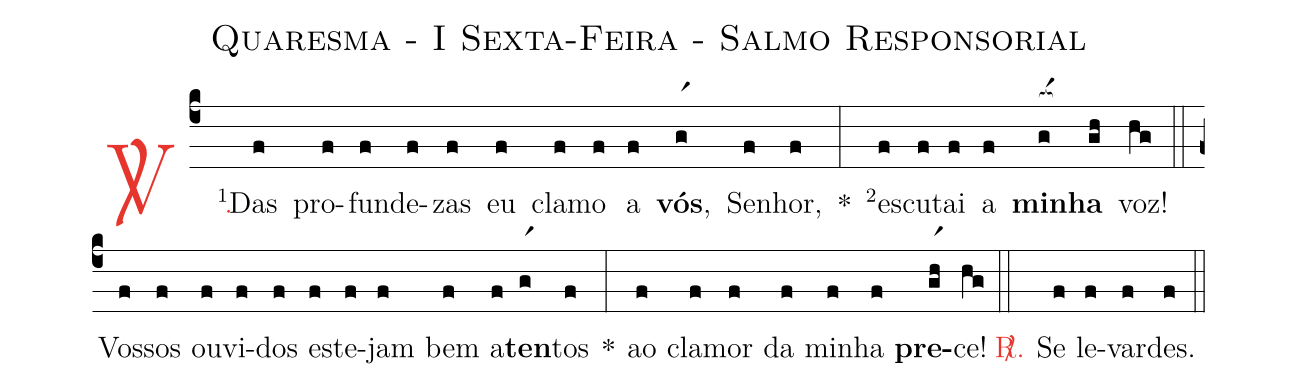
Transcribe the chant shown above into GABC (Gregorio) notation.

name: Quaresma - I Sexta-Feira - Salmo Responsorial;
%%
(c4)

<c><sp>V/</sp>.</c>() <v>\VSup{1}</v>Das(f) pro(f)fun(f)de(f)zas(f) eu(f) cla(f)mo(f) a(f) <b>vós</b>,(gr1) Se(f)nhor,(f) *(:)
<v>\VSup{2}</v>es(f)cu(f)tai(f) a(f) <b>mi</b>(g[ocba:1{])<b>nha</b>(gh[ocba:0}]) voz!(hg)

(::)

Vos(f)sos(f) ou(f)vi(f)dos(f) es(f)te(f)jam(f) bem(f) a(f)<b>ten</b>(gr1)tos(f) *(:)
ao(f) cla(f)mor(f) da(f) mi(f)nha(f) <b>pre</b>(gr1h)ce!(hg)

(::)

<c><sp>R/</sp>.</c>() Se(f) le(f)var(f)des.(f)

(::)
